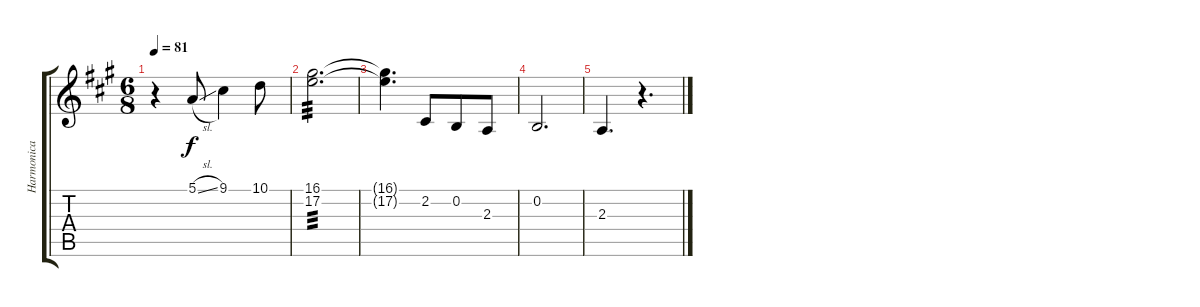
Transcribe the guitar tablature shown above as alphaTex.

\track ("Harmonica" "Harmonica") {instrument harmonica}
\staff {score tabs}
\tuning (E4 B3 G3 D3 A2 E2) {hide}
\ts (6 8)
\tempo 81
\clef g2
\ks a
r.4{dy f} 5.1{sl}.8 9.1.4 10.1.8 |
(16.1 17.2).2{d tp 3} |
(16.1{t} 17.2{t}).4{d} 2.2.8 0.2.8 2.3.8 |
0.2.2{d} |
2.3.4{d} r.4{d}
